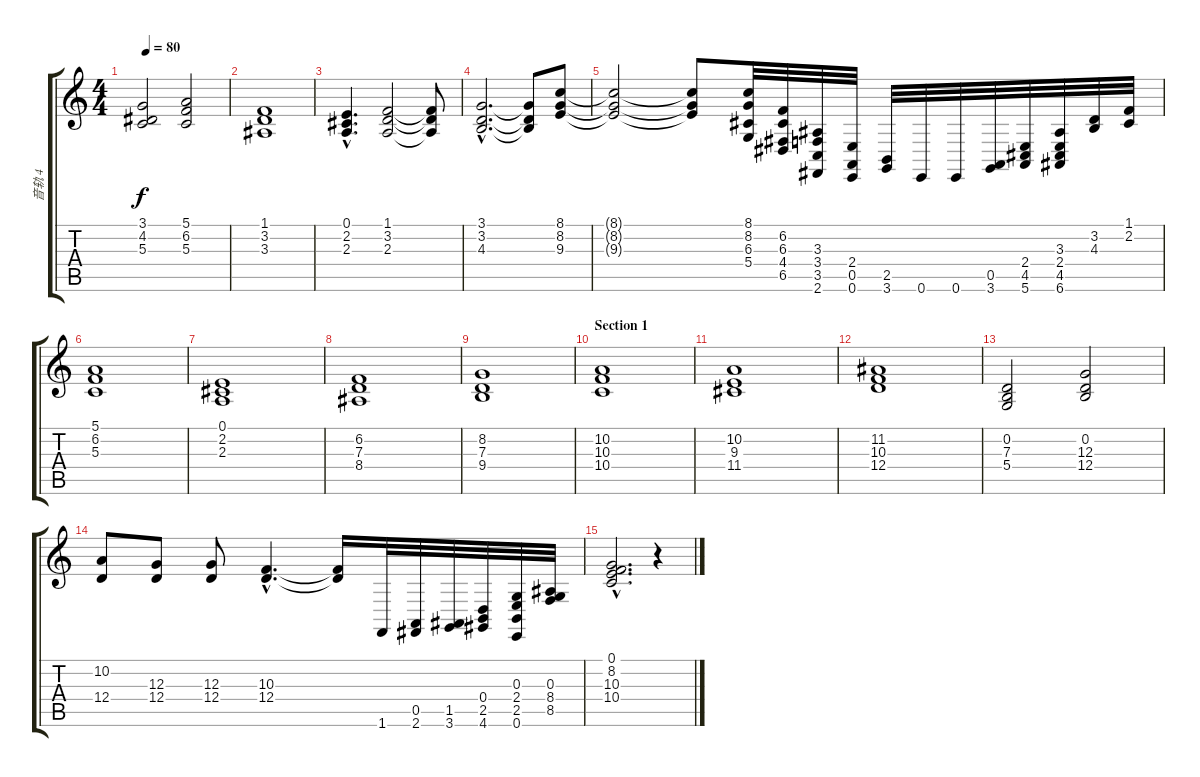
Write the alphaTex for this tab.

\track ("音轨 4" "音轨 4") {instrument choiraahs}
\staff {score tabs}
\tuning (E4 B3 G3 D3 A2 E2) {hide}
\ts (4 4)
\tempo 80
\clef g2
\ks c
(3.1 4.2 5.3).2{dy f} (5.1 6.2 5.3).2 |
(1.1 3.2 3.3).1 |
(0.1{hac} 2.2{hac} 2.3{hac}).4{d} (1.1 3.2 2.3).2 (1.1{t} 3.2{t} 2.3{t}).8 |
(3.1{hac} 3.2{hac} 4.3{hac}).2{d} (3.1{t} 3.2{t} 4.3{t}).8 (8.1 8.2 9.3).8 |
(8.1{t} 8.2{t} 9.3{t}).2 (8.1{t} 8.2{t} 9.3{t}).8 (8.1 8.2 6.3 5.4).32 (6.2 6.3 4.4 6.5).32 (3.3 3.4 3.5 2.6).32 (2.4 0.5 0.6).32 (2.5 3.6).32 0.6.32 0.6.32 (0.5 3.6).32 (2.4 4.5 5.6).32 (3.3 2.4 4.5 6.6).32 (3.2 4.3).32 (1.1 2.2).32 |
(5.1 6.2 5.3).1 |
(0.1 2.2 2.3).1 |
(6.2 7.3 8.4).1 |
(8.2 7.3 9.4).1 |
\section ("" "Section 1")
(10.2 10.3 10.4).1 |
(10.2 9.3 11.4).1 |
(11.2 10.3 12.4).1 |
(0.2 7.3 5.4).2 (0.2 12.3 12.4).2 |
(10.2 12.4).8 (12.3 12.4).8 (12.3 12.4).8 (10.3{hac} 12.4{hac}).4{d} (10.3{t} 12.4{t}).16 1.6.32 (0.5 2.6).32 (1.5 3.6).32 (0.4 2.5 4.6).32 (0.3 2.4 2.5 0.6).32 (0.3 8.4 8.5).32 |
(0.1{hac} 8.2{hac} 10.3{hac} 10.4{hac}).2{d} r.4
